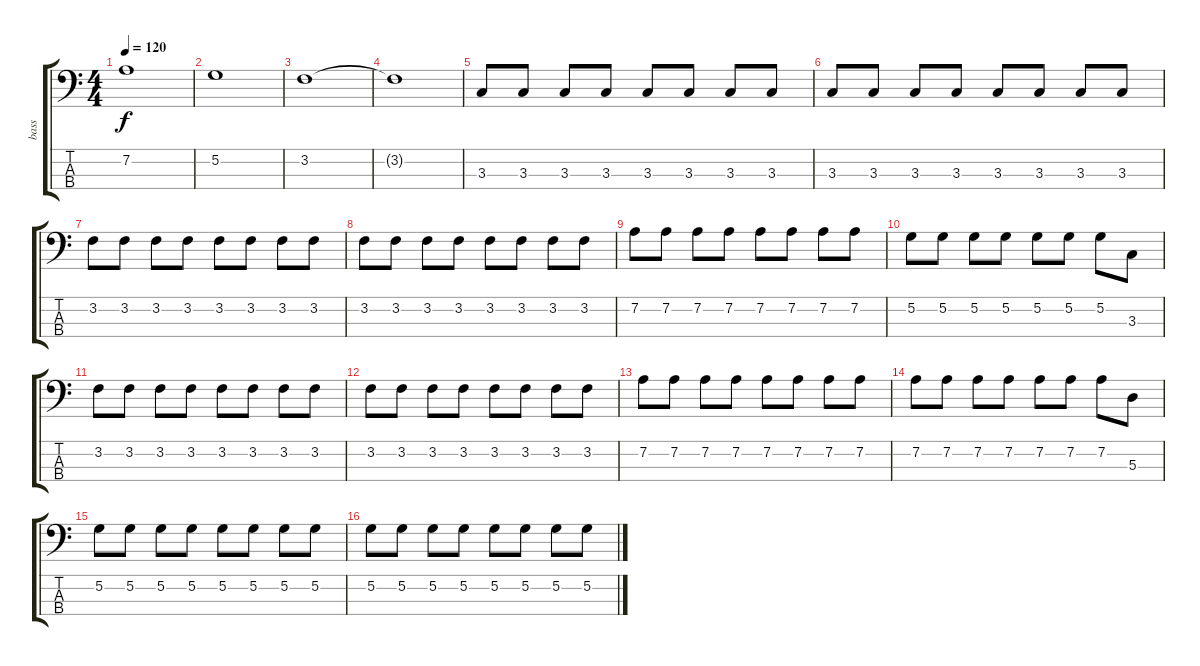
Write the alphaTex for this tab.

\track ("bass" "bass") {instrument electricbassfinger}
\staff {score tabs}
\tuning (G2 D2 A1 E1) {hide}
\ts (4 4)
\tempo 120
\clef f4
\ks c
7.2.1{dy f} |
5.2.1 |
3.2.1 |
3.2{t}.1 |
3.3.8 3.3.8 3.3.8 3.3.8 3.3.8 3.3.8 3.3.8 3.3.8 |
3.3.8 3.3.8 3.3.8 3.3.8 3.3.8 3.3.8 3.3.8 3.3.8 |
3.2.8 3.2.8 3.2.8 3.2.8 3.2.8 3.2.8 3.2.8 3.2.8 |
3.2.8 3.2.8 3.2.8 3.2.8 3.2.8 3.2.8 3.2.8 3.2.8 |
7.2.8 7.2.8 7.2.8 7.2.8 7.2.8 7.2.8 7.2.8 7.2.8 |
5.2.8 5.2.8 5.2.8 5.2.8 5.2.8 5.2.8 5.2.8 3.3.8 |
3.2.8 3.2.8 3.2.8 3.2.8 3.2.8 3.2.8 3.2.8 3.2.8 |
3.2.8 3.2.8 3.2.8 3.2.8 3.2.8 3.2.8 3.2.8 3.2.8 |
7.2.8 7.2.8 7.2.8 7.2.8 7.2.8 7.2.8 7.2.8 7.2.8 |
7.2.8 7.2.8 7.2.8 7.2.8 7.2.8 7.2.8 7.2.8 5.3.8 |
5.2.8 5.2.8 5.2.8 5.2.8 5.2.8 5.2.8 5.2.8 5.2.8 |
5.2.8 5.2.8 5.2.8 5.2.8 5.2.8 5.2.8 5.2.8 5.2.8
